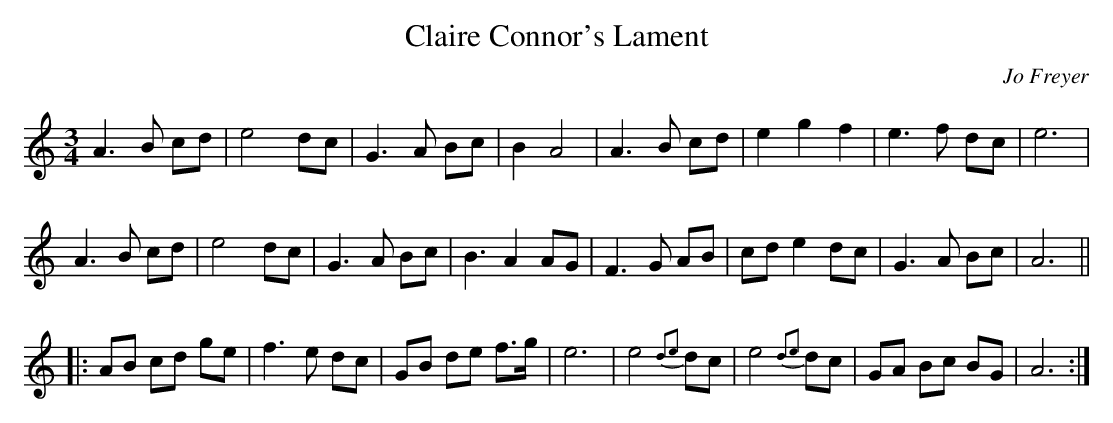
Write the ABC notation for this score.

X:1
T:Claire Connor's Lament
C:Jo Freyer
M:3/4
L:1/8
K:Am
A3 B cd | e4 dc | G3 A Bc | B2 A4 | A3 B cd | e2 g2 f2 | e3 f dc | e6 |
A3 B cd | e4 dc | G3 A Bc | B3 A2 AG | F3 G AB | cd e2 dc | G3 A Bc | A6 ||
|:AB cd ge | f3 e dc | GB de f>g | e6 | e4{d2e2} dc | e4{d2e2} dc | GA Bc BG | A6 :|
